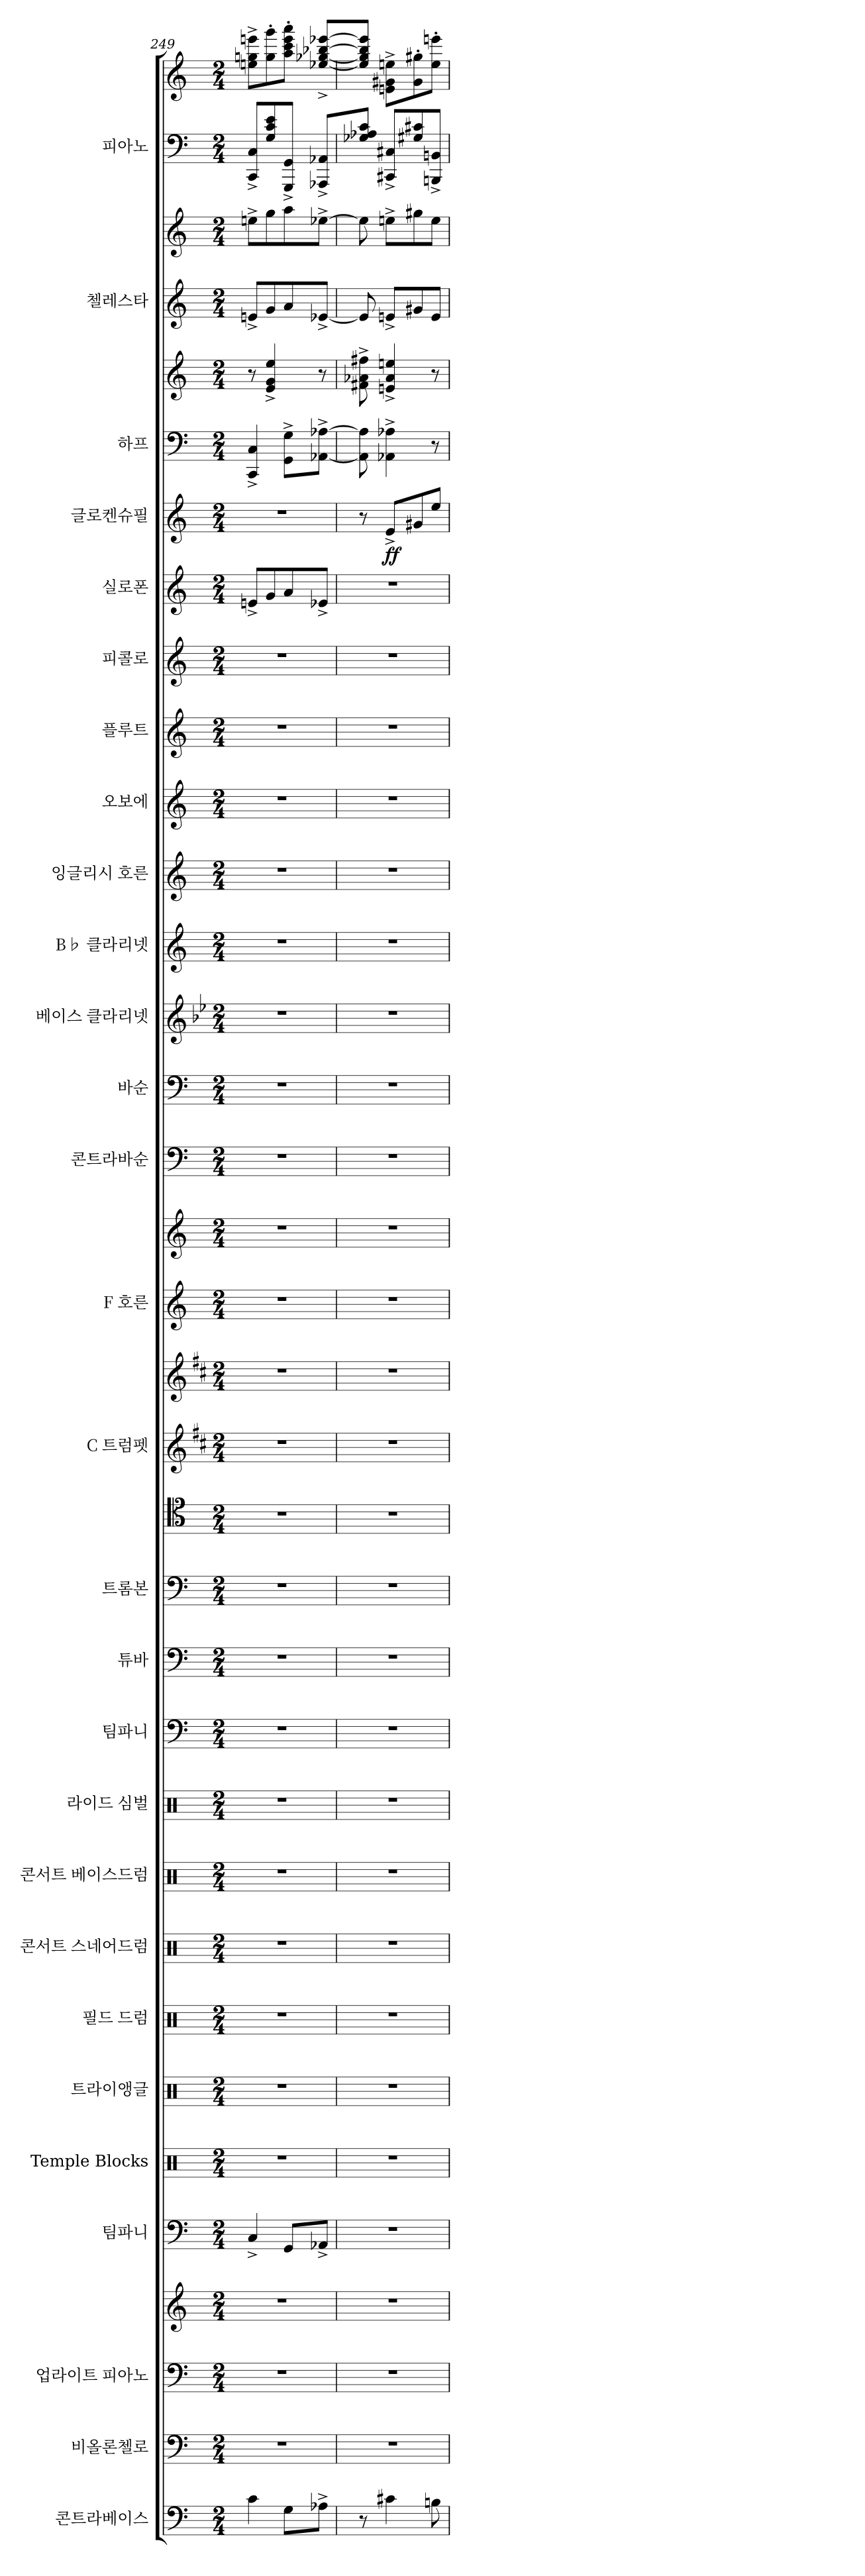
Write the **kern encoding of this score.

**kern	**kern	**kern	**kern	**kern	**kern	**kern	**kern	**kern	**kern	**kern	**kern	**kern	**kern	**kern	**kern	**kern	**kern	**kern	**kern	**kern	**kern	**kern	**kern	**kern	**kern	**kern	**kern	**kern	**dynam	**kern	**kern	**kern	**kern	**kern	**kern
*part28	*part27	*part26	*part26	*part25	*part24	*part23	*part22	*part21	*part20	*part19	*part18	*part17	*part16	*part16	*part15	*part15	*part14	*part14	*part13	*part12	*part11	*part10	*part9	*part8	*part7	*part6	*part5	*part4	*part4	*part3	*part3	*part2	*part2	*part1	*part1
*staff35	*staff34	*staff33	*staff32	*staff31	*staff30	*staff29	*staff28	*staff27	*staff26	*staff25	*staff24	*staff23	*staff22	*staff21	*staff20	*staff19	*staff18	*staff17	*staff16	*staff15	*staff14	*staff13	*staff12	*staff11	*staff10	*staff9	*staff8	*staff7	*staff7	*staff6	*staff5	*staff4	*staff3	*staff2	*staff1
*I"콘트라베이스	*I"비올론첼로	*I"업라이트 피아노	*	*I"팀파니	*I"Temple Blocks	*I"트라이앵글	*I"필드 드럼	*I"콘서트 스네어드럼	*I"콘서트 베이스드럼	*I"라이드 심벌	*I"팀파니	*I"튜바	*I"트롬본	*	*I"C 트럼펫	*	*I"F 호른	*	*I"콘트라바순	*I"바순	*I"베이스 클라리넷	*I"B♭ 클라리넷	*I"잉글리시 호른	*I"오보에	*I"플루트	*I"피콜로	*I"실로폰	*I"글로켄슈필	*	*I"하프	*	*I"첼레스타	*	*I"피아노	*
*	*	*	*	*	*I'Tmp. Bl.	*	*	*	*	*	*	*	*	*	*	*	*	*	*	*	*	*	*	*	*	*	*	*	*	*	*	*	*	*	*
*clefF4	*clefF4	*clefF4	*clefG2	*clefF4	*clefX	*clefX	*clefX	*clefX	*clefX	*clefX	*clefF4	*clefF4	*clefF4	*clefC4	*clefG2	*clefG2	*clefG2	*clefG2	*clefF4	*clefF4	*clefG2	*clefG2	*clefG2	*clefG2	*clefG2	*clefG2	*clefG2	*clefG2	*	*clefF4	*clefG2	*clefG2	*clefG2	*clefF4	*clefG2
*ITrd7c12	*	*	*	*	*	*	*	*	*	*	*	*	*	*	*ITrd1c2	*ITrd1c2	*ITrd4c7	*ITrd4c7	*ITrd7c12	*	*ITrd8c14	*ITrd1c2	*ITrd4c7	*	*	*ITrd-7c-12	*ITrd-7c-12	*ITrd-14c-24	*	*	*	*ITrd-7c-12	*ITrd-7c-12	*	*
*k[]	*k[]	*k[]	*k[]	*k[]	*k[]	*k[]	*k[]	*k[]	*k[]	*k[]	*k[]	*k[]	*k[]	*k[]	*k[]	*k[]	*k[b-]	*k[b-]	*k[]	*k[]	*k[b-e-]	*k[b-e-]	*k[b-]	*k[]	*k[]	*k[]	*k[]	*k[]	*	*k[]	*k[]	*k[]	*k[]	*k[]	*k[]
*M2/4	*M2/4	*M2/4	*M2/4	*M2/4	*M2/4	*M2/4	*M2/4	*M2/4	*M2/4	*M2/4	*M2/4	*M2/4	*M2/4	*M2/4	*M2/4	*M2/4	*M2/4	*M2/4	*M2/4	*M2/4	*M2/4	*M2/4	*M2/4	*M2/4	*M2/4	*M2/4	*M2/4	*M2/4	*	*M2/4	*M2/4	*M2/4	*M2/4	*M2/4	*M2/4
=249	=249	=249	=249	=249	=249	=249	=249	=249	=249	=249	=249	=249	=249	=249	=249	=249	=249	=249	=249	=249	=249	=249	=249	=249	=249	=249	=249	=249	=249	=249	=249	=249	=249	=249	=249
4C\	2r	2r	2r	4C^/	2r	2r	2r	2r	2r	2r	2r	2r	2r	2r	2r	2r	2r	2r	2r	2r	2r	2r	2r	2r	2r	2r	8een^/L	2r	.	4CC/^ 4C/^	8r	8een^/L	8eeen^\L	8CC/^ 8C/^L	8een\^ 8ggn\^ 8eeen\^L
.	.	.	.	.	.	.	.	.	.	.	.	.	.	.	.	.	.	.	.	.	.	.	.	.	.	.	8gg/	.	.	.	4e/^ 4g/^ 4ee/^	8gg/	8ggg\	8G/ 8c/ 8e/	8gg\' 8ggg\'
8GG\L	.	.	.	8GG/L	.	.	.	.	.	.	.	.	.	.	.	.	.	.	.	.	.	.	.	.	.	.	8aa/	.	.	8GG\^ 8G\^L	.	8aa/	8aaa\	8GGG/^ 8GG/^J	8aa\' 8ccc\' 8eee\' 8aaa\'J
8AA-X^\J	.	.	.	8AA-X^/J	.	.	.	.	.	.	.	.	.	.	.	.	.	.	.	.	.	.	.	.	.	.	8ee-X^/J	.	.	[8AA-X\^ [8A-X\^J	8r	[8ee-X^/J	[8eee-X^\J	8AAA-X/^ 8AA-X/^L	[8ee-X/^ [8gg-X/^ [8bb-X/^ [8eee-X/^L
=250	=250	=250	=250	=250	=250	=250	=250	=250	=250	=250	=250	=250	=250	=250	=250	=250	=250	=250	=250	=250	=250	=250	=250	=250	=250	=250	=250	=250	=250	=250	=250	=250	=250	=250	=250
8r	2r	2r	2r	2r	2r	2r	2r	2r	2r	2r	2r	2r	2r	2r	2r	2r	2r	2r	2r	2r	2r	2r	2r	2r	2r	2r	2r	8r	.	8AA-\] 8A-\]	8f#X\^ 8a-X\^ 8ff#X\^	8ee-/]	8eee-\]	8G-X/ 8A-X/ 8c/J	8ee-/] 8gg-/] 8bb-/] 8eee-/]J
!	!	!	!	!	!	!	!	!	!	!	!	!	!	!	!	!	!	!	!	!	!	!	!	!	!	!	!	!	!LO:DY:b	!	!	!	!	!	!
4C#X\	.	.	.	.	.	.	.	.	.	.	.	.	.	.	.	.	.	.	.	.	.	.	.	.	.	.	.	8eee^/L	ff	4AA-X\^ 4A-X\^	4en/^ 4a-/^ 4een/^	8een^/L	8eeen^\L	8CC#X/^ 8C#X/^L	8en\^ 8g#X\^ 8een\^L
.	.	.	.	.	.	.	.	.	.	.	.	.	.	.	.	.	.	.	.	.	.	.	.	.	.	.	.	8ggg#X/	.	.	.	8gg#X/	8ggg#X\	8G#X/ 8c#X/	8g#\' 8gg#X\'
8BBn\	.	.	.	.	.	.	.	.	.	.	.	.	.	.	.	.	.	.	.	.	.	.	.	.	.	.	.	8eeee/J	.	8r	8r	8ee/J	8eee\J	8BBBn/^ 8BBn/^J	8ee\' 8eee\'J
=	=	=	=	=	=	=	=	=	=	=	=	=	=	=	=	=	=	=	=	=	=	=	=	=	=	=	=	=	=	=	=	=	=	=	=
*-	*-	*-	*-	*-	*-	*-	*-	*-	*-	*-	*-	*-	*-	*-	*-	*-	*-	*-	*-	*-	*-	*-	*-	*-	*-	*-	*-	*-	*-	*-	*-	*-	*-	*-	*-
